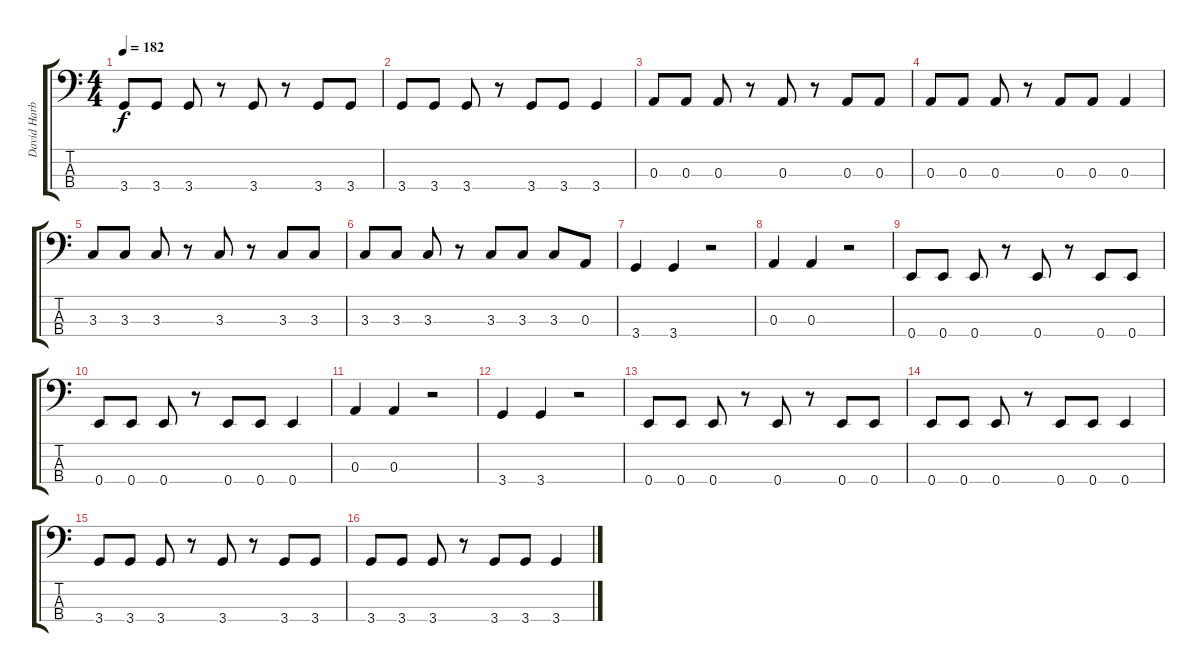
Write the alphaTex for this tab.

\track ("David Harbour" "David Harb") {instrument electricbassfinger}
\staff {score tabs}
\tuning (G2 D2 A1 E1) {hide}
\ts (4 4)
\tempo 182
\clef f4
\ks c
3.4.8{dy f} 3.4.8 3.4.8 r.8 3.4.8 r.8 3.4.8 3.4.8 |
3.4.8 3.4.8 3.4.8 r.8 3.4.8 3.4.8 3.4.4 |
0.3.8 0.3.8 0.3.8 r.8 0.3.8 r.8 0.3.8 0.3.8 |
0.3.8 0.3.8 0.3.8 r.8 0.3.8 0.3.8 0.3.4 |
3.3.8 3.3.8 3.3.8 r.8 3.3.8 r.8 3.3.8 3.3.8 |
3.3.8 3.3.8 3.3.8 r.8 3.3.8 3.3.8 3.3.8 0.3.8 |
3.4.4 3.4.4 r.2 |
0.3.4 0.3.4 r.2 |
0.4.8 0.4.8 0.4.8 r.8 0.4.8 r.8 0.4.8 0.4.8 |
0.4.8 0.4.8 0.4.8 r.8 0.4.8 0.4.8 0.4.4 |
0.3.4 0.3.4 r.2 |
3.4.4 3.4.4 r.2 |
0.4.8 0.4.8 0.4.8 r.8 0.4.8 r.8 0.4.8 0.4.8 |
0.4.8 0.4.8 0.4.8 r.8 0.4.8 0.4.8 0.4.4 |
3.4.8 3.4.8 3.4.8 r.8 3.4.8 r.8 3.4.8 3.4.8 |
3.4.8 3.4.8 3.4.8 r.8 3.4.8 3.4.8 3.4.4
